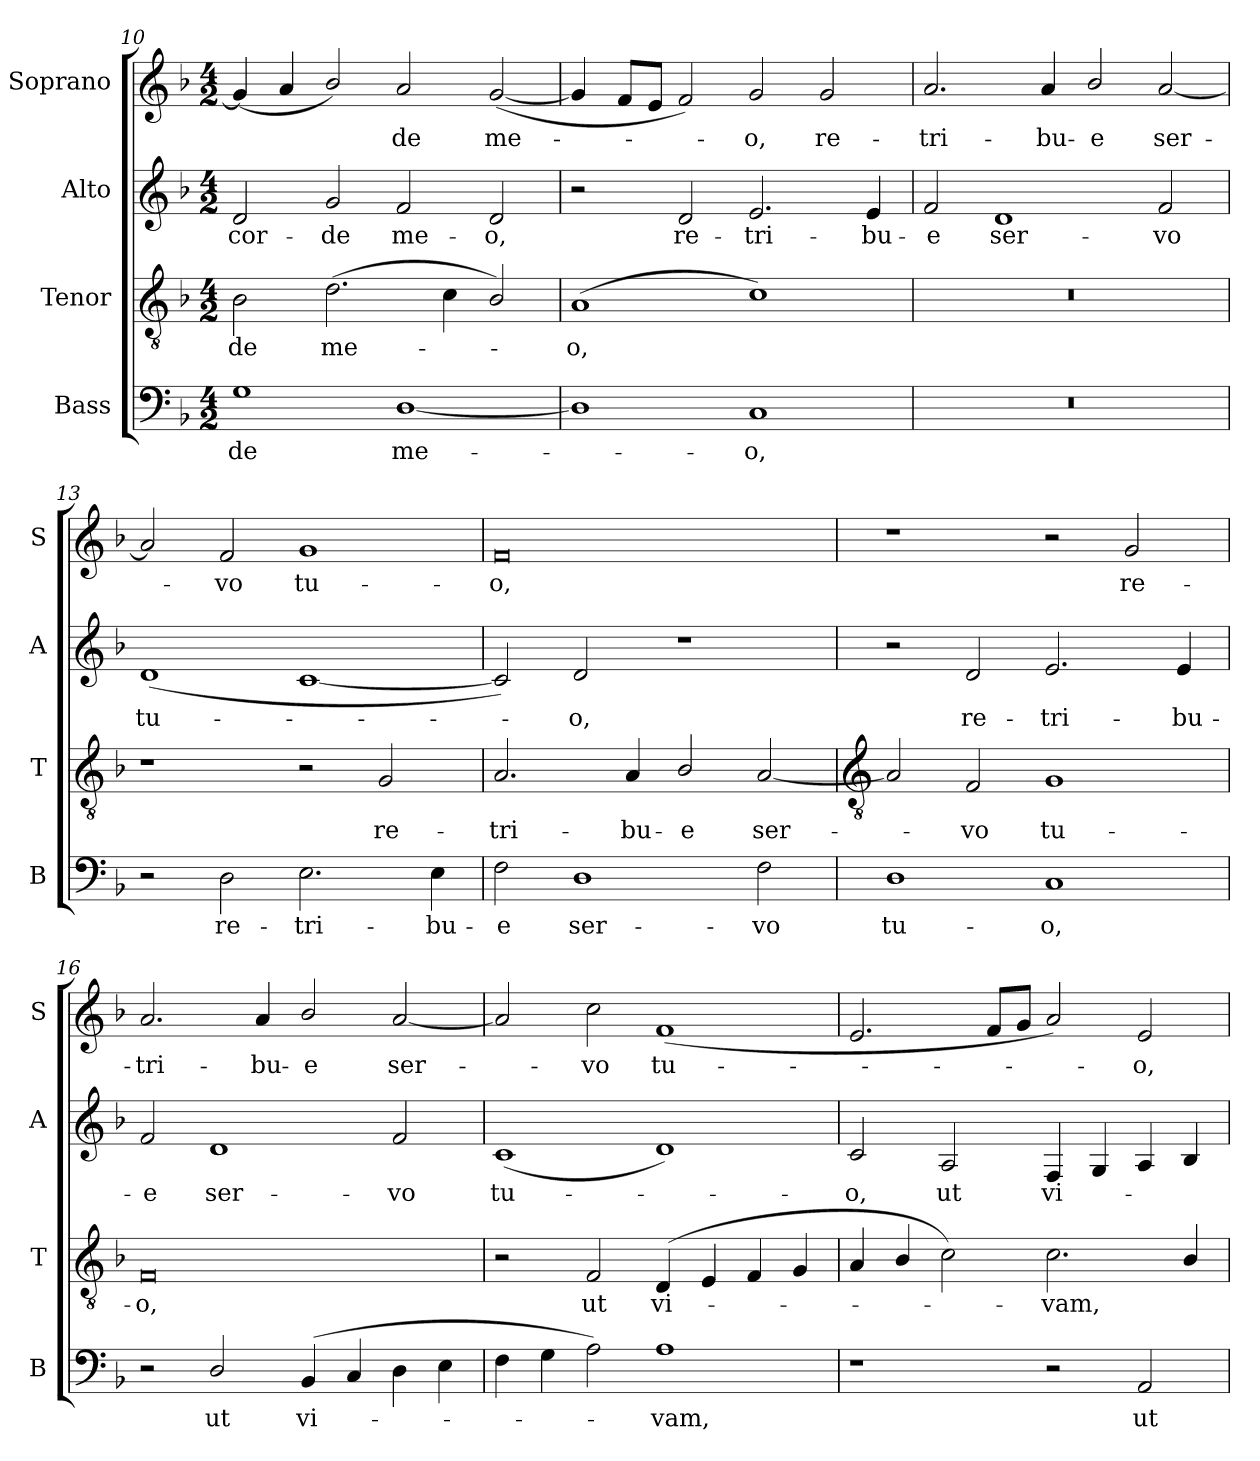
**kern	**text	**kern	**text	**kern	**text	**kern	**text
*part4	*part4	*part3	*part3	*part2	*part2	*part1	*part1
*staff4	*staff4	*staff3	*staff3	*staff2	*staff2	*staff1	*staff1
*I"Bass	*	*I"Tenor	*	*I"Alto	*	*I"Soprano	*
*I'B	*	*I'T	*	*I'A	*	*I'S	*
!!LO:LB:g=z
*clefF4	*	*clefGv2	*	*clefG2	*	*clefG2	*
*k[b-]	*	*k[b-]	*	*k[b-]	*	*k[b-]	*
*F:	*	*F:	*	*F:	*	*F:	*
*M4/2	*	*M4/2	*	*M4/2	*	*M4/2	*
=10	=10	=10	=10	=10	=10	=10	=10
!	!LO:LY:b	!	!LO:LY:b	!	!LO:LY:b	!	!
1G	de	2B-	-de	2d	cor-	(<4g]	.
.	.	.	.	.	.	4a	.
!	!	!	!LO:LY:b	!	!LO:LY:b	!	!
.	.	(>2.d	me-	2g	-de	2b-/)	.
!	!LO:LY:b	!	!	!	!LO:LY:b	!	!LO:LY:b
[1D/	me-	.	.	2f	me-	2a	de
.	.	4c	.	.	.	.	.
!	!	!	!	!	!LO:LY:b	!	!LO:LY:b
.	.	2B-/)	.	2d	-o,	(<[2g	me-
=11	=11	=11	=11	=11	=11	=11	=11
!	!	!	!LO:LY:b	!	!	!	!
1D/]	.	(<1A	o,	2r	.	4g]	.
.	.	.	.	.	.	8fL	.
.	.	.	.	.	.	8eJ	.
!	!	!	!	!	!LO:LY:b	!	!
.	.	.	.	2d	re-	2f)	.
!	!LO:LY:b	!	!	!	!LO:LY:b	!	!LO:LY:b
1C	o,	1c)	.	2.e	-tri-	2g	o,
!	!	!	!	!	!	!	!LO:LY:b
.	.	.	.	.	.	2g	re-
!	!	!	!	!	!LO:LY:b	!	!
.	.	.	.	4e	-bu-	.	.
=12	=12	=12	=12	=12	=12	=12	=12
!	!	!	!	!	!LO:LY:b	!	!LO:LY:b
0r	.	0r	.	2f	-e	2.a	-tri-
!	!	!	!	!	!LO:LY:b	!	!
.	.	.	.	1d	ser-	.	.
!	!	!	!	!	!	!	!LO:LY:b
.	.	.	.	.	.	4a	-bu-
!	!	!	!	!	!	!	!LO:LY:b
.	.	.	.	.	.	2b-/	-e
!	!	!	!	!	!LO:LY:b	!	!LO:LY:b
.	.	.	.	2f	-vo	[2a	ser-
=13	=13	=13	=13	=13	=13	=13	=13
!	!	!	!	!	!LO:LY:b	!	!
2r	.	1r	.	(<1d	tu-	2a]	.
!	!LO:LY:b	!	!	!	!	!	!LO:LY:b
2D	re-	.	.	.	.	2f	vo
!	!LO:LY:b	!	!	!	!	!	!LO:LY:b
2.E	-tri-	2r	.	[1c	.	1g	tu-
!	!	!	!LO:LY:b	!	!	!	!
.	.	2G	re-	.	.	.	.
!	!LO:LY:b	!	!	!	!	!	!
4E	-bu-	.	.	.	.	.	.
=14	=14	=14	=14	=14	=14	=14	=14
!	!LO:LY:b	!	!LO:LY:b	!	!	!	!LO:LY:b
2F	-e	2.A	-tri-	2c])	.	0f	-o,
!	!LO:LY:b	!	!	!	!LO:LY:b	!	!
1D	ser-	.	.	2d	o,	.	.
!	!	!	!LO:LY:b	!	!	!	!
.	.	4A	-bu-	.	.	.	.
!	!	!	!LO:LY:b	!	!	!	!
.	.	2B-/	-e	1r	.	.	.
!	!LO:LY:b	!	!LO:LY:b	!	!	!	!
2F	-vo	[2A	ser-	.	.	.	.
!!LO:LB:g=z
=15	=15	=15	=15	=15	=15	=15	=15
*	*	*clefGv2	*	*	*	*	*
!	!LO:LY:b	!	!	!	!	!	!
1D	tu-	2A]	.	2r	.	1r	.
!	!	!	!LO:LY:b	!	!LO:LY:b	!	!
.	.	2F	vo	2d	re-	.	.
!	!LO:LY:b	!	!LO:LY:b	!	!LO:LY:b	!	!
1C	-o,	1G	tu-	2.e	-tri-	2r	.
!	!	!	!	!	!	!	!LO:LY:b
.	.	.	.	.	.	2g	re-
!	!	!	!	!	!LO:LY:b	!	!
.	.	.	.	4e	-bu-	.	.
=16	=16	=16	=16	=16	=16	=16	=16
!	!	!	!LO:LY:b	!	!LO:LY:b	!	!LO:LY:b
2r	.	0F	-o,	2f	-e	2.a	-tri-
!	!LO:LY:b	!	!	!	!LO:LY:b	!	!
2D/	ut	.	.	1d	ser-	.	.
!	!	!	!	!	!	!	!LO:LY:b
.	.	.	.	.	.	4a	-bu-
!	!LO:LY:b	!	!	!	!	!	!LO:LY:b
(>4BB-	vi-	.	.	.	.	2b-/	-e
4C	.	.	.	.	.	.	.
!	!	!	!	!	!LO:LY:b	!	!LO:LY:b
4D	.	.	.	2f	-vo	[2a	ser-
4E	.	.	.	.	.	.	.
=17	=17	=17	=17	=17	=17	=17	=17
!	!	!	!	!	!LO:LY:b	!	!
4F	.	2r	.	(<1c	tu-	2a]	.
4G	.	.	.	.	.	.	.
!	!	!	!LO:LY:b	!	!	!	!LO:LY:b
2A)	.	2F	ut	.	.	2cc	vo
!	!LO:LY:b	!	!LO:LY:b	!	!	!	!LO:LY:b
1A	vam,	(<4D	vi-	1d)	.	(<1f	tu-
.	.	4E	.	.	.	.	.
.	.	4F	.	.	.	.	.
.	.	4G	.	.	.	.	.
=18	=18	=18	=18	=18	=18	=18	=18
!	!	!	!	!	!LO:LY:b	!	!
1r	.	4A	.	2c	o,	2.e	.
.	.	4B-/	.	.	.	.	.
!	!	!	!	!	!LO:LY:b	!	!
.	.	2c)	.	2A	ut	.	.
.	.	.	.	.	.	8fL	.
.	.	.	.	.	.	8gJ	.
!	!	!	!LO:LY:b	!	!LO:LY:b	!	!
2r	.	2.c	vam,	4F	vi-	2a)	.
.	.	.	.	4G	.	.	.
!	!LO:LY:b	!	!	!	!	!	!LO:LY:b
2AA	ut	.	.	4A	.	2e	o,
.	.	4B-/	.	4B-	.	.	.
=	=	=	=	=	=	=	=
*-	*-	*-	*-	*-	*-	*-	*-
